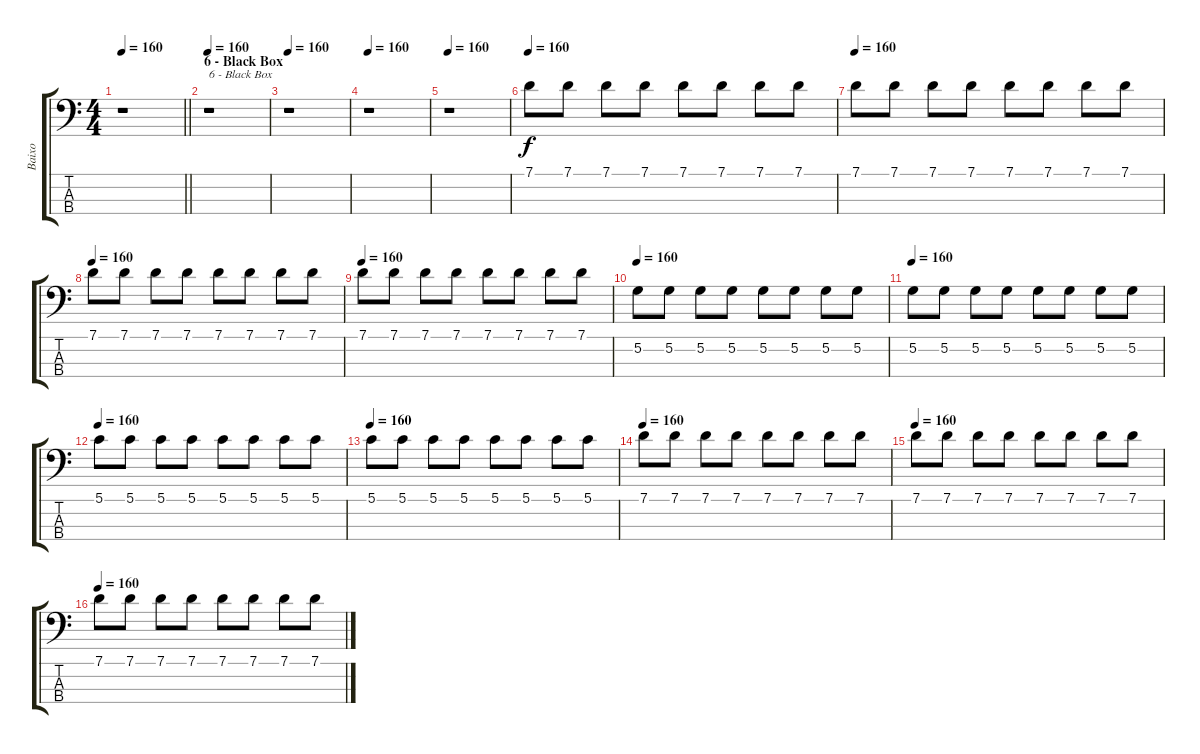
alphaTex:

\track ("Baixo" "Baixo") {instrument electricbasspick}
\staff {score tabs}
\tuning (G2 D2 A1 E1) {hide}
\ts (4 4)
\tempo 160
\clef f4
\barLineRight lightlight
\ks c
r.1{dy f} |
\section ("" "6 - Black Box")
\tempo 160
r.1{txt "6 - Black Box"} |
\tempo 160
r.1 |
\tempo 160
r.1 |
\tempo 160
r.1 |
\tempo 160
7.1.8 7.1.8 7.1.8 7.1.8 7.1.8 7.1.8 7.1.8 7.1.8 |
\tempo 160
7.1.8 7.1.8 7.1.8 7.1.8 7.1.8 7.1.8 7.1.8 7.1.8 |
\tempo 160
7.1.8 7.1.8 7.1.8 7.1.8 7.1.8 7.1.8 7.1.8 7.1.8 |
\tempo 160
7.1.8 7.1.8 7.1.8 7.1.8 7.1.8 7.1.8 7.1.8 7.1.8 |
\tempo 160
5.2.8 5.2.8 5.2.8 5.2.8 5.2.8 5.2.8 5.2.8 5.2.8 |
\tempo 160
5.2.8 5.2.8 5.2.8 5.2.8 5.2.8 5.2.8 5.2.8 5.2.8 |
\tempo 160
5.1.8 5.1.8 5.1.8 5.1.8 5.1.8 5.1.8 5.1.8 5.1.8 |
\tempo 160
5.1.8 5.1.8 5.1.8 5.1.8 5.1.8 5.1.8 5.1.8 5.1.8 |
\tempo 160
7.1.8 7.1.8 7.1.8 7.1.8 7.1.8 7.1.8 7.1.8 7.1.8 |
\tempo 160
7.1.8 7.1.8 7.1.8 7.1.8 7.1.8 7.1.8 7.1.8 7.1.8 |
\tempo 160
7.1.8 7.1.8 7.1.8 7.1.8 7.1.8 7.1.8 7.1.8 7.1.8
